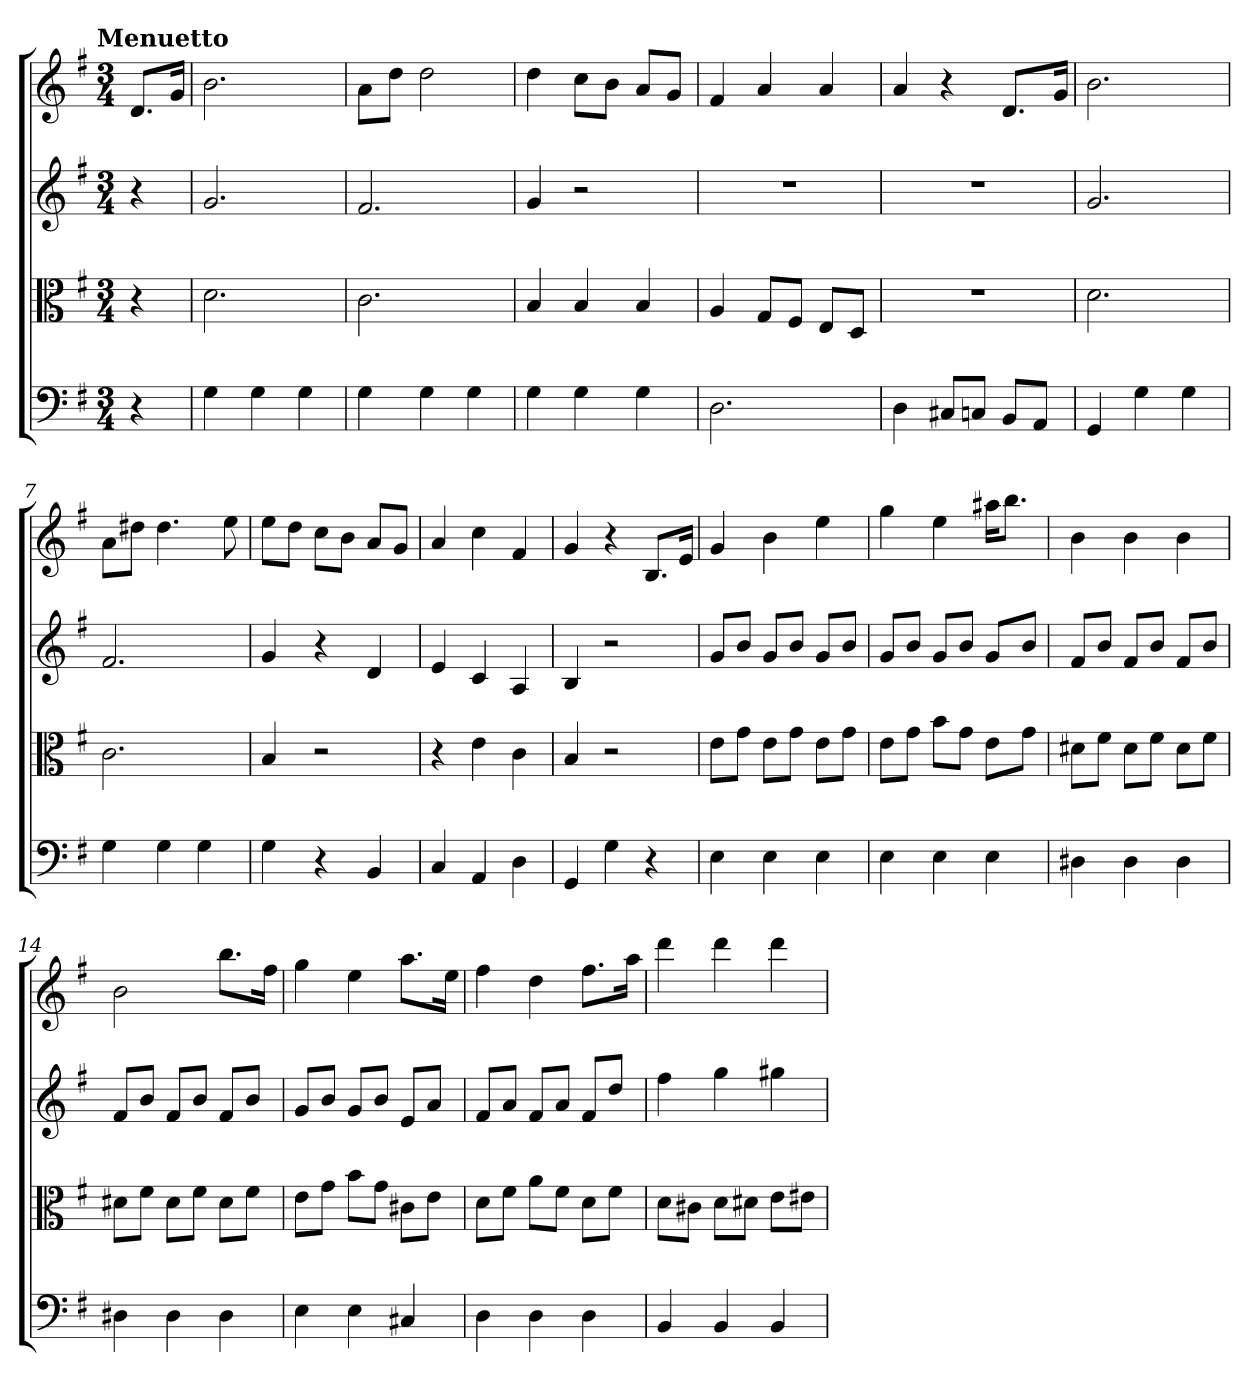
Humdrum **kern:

**kern	**kern	**kern	**kern
*part4	*part3	*part2	*part1
*staff4	*staff3	*staff2	*staff1
*clefF4	*clefC3	*	*
*k[f#]	*k[f#]	*k[f#]	*k[f#]
*G:	*G:	*G:	*G:
!!LO:TX:omd:t=Menuetto
*M3/4	*M3/4	*M3/4	*M3/4
=	=	=	=
4r	4r	4r	8.dL
.	.	.	16gJk
=1	=1	=1	=1
4G	2.d	2.g	2.b
4G	.	.	.
4G	.	.	.
=2	=2	=2	=2
4G	2.c	2.f#	8aL
.	.	.	8ddJ
4G	.	.	2dd
4G	.	.	.
=3	=3	=3	=3
4G	4B	4g	4dd
4G	4B	2r	8ccL
.	.	.	8bJ
4G	4B	.	8aL
.	.	.	8gJ
=4	=4	=4	=4
2.D	4A	2.r	4f#
.	8G/L	.	4a
.	8F#/J	.	.
.	8E/L	.	4a
.	8D/J	.	.
=5	=5	=5	=5
4D	2.r	2.r	4a
8C#X/L	.	.	4r
8Cn/J	.	.	.
8BB/L	.	.	8.dL
8AA/J	.	.	.
.	.	.	16gJk
=6	=6	=6	=6
4GG	2.d	2.g	2.b
4G	.	.	.
4G	.	.	.
=7	=7	=7	=7
4G	2.c	2.f#	8aL
.	.	.	8dd#XJ
4G	.	.	4.dd#
4G	.	.	.
.	.	.	8ee
=8	=8	=8	=8
4G	4B	4g	8eeL
.	.	.	8ddJ
4r	2r	4r	8ccL
.	.	.	8bJ
4BB	.	4d	8aL
.	.	.	8gJ
=9	=9	=9	=9
4C	4r	4e	4a
4AA	4e	4c	4cc
4D	4c	4A	4f#
=10	=10	=10	=10
4GG	4B	4B	4g
4G	2r	2r	4r
4r	.	.	8.BL
.	.	.	16eJk
=11	=11	=11	=11
4E	8e\L	8gL	4g
.	8g\J	8bJ	.
4E	8e\L	8gL	4b
.	8g\J	8bJ	.
4E	8e\L	8gL	4ee
.	8g\J	8bJ	.
=12	=12	=12	=12
4E	8e\L	8gL	4gg
.	8g\J	8bJ	.
4E	8b\L	8gL	4ee
.	8g\J	8bJ	.
4E	8e\L	8gL	16aa#XKL
.	.	.	8.bbJ
.	8g\J	8bJ	.
=13	=13	=13	=13
4D#X	8d#X\L	8f#L	4b
.	8f#\J	8bJ	.
4D#	8d#\L	8f#L	4b
.	8f#\J	8bJ	.
4D#	8d#\L	8f#L	4b
.	8f#\J	8bJ	.
=14	=14	=14	=14
4D#X	8d#X\L	8f#L	2b
.	8f#\J	8bJ	.
4D#	8d#\L	8f#L	.
.	8f#\J	8bJ	.
4D#	8d#\L	8f#L	8.bbL
.	8f#\J	8bJ	.
.	.	.	16ff#Jk
=15	=15	=15	=15
4E	8e\L	8gL	4gg
.	8g\J	8bJ	.
4E	8b\L	8gL	4ee
.	8g\J	8bJ	.
4C#X	8c#X\L	8eL	8.aaL
.	8e\J	8aJ	.
.	.	.	16eeJk
=16	=16	=16	=16
4D	8d\L	8f#L	4ff#
.	8f#\J	8aJ	.
4D	8a\L	8f#L	4dd
.	8f#\J	8aJ	.
4D	8d\L	8f#L	8.ff#L
.	8f#\J	8ddJ	.
.	.	.	16aaJk
=17	=17	=17	=17
4BB	8d\L	4ff#	4ddd
.	8c#X\J	.	.
4BB	8d\L	4gg	4ddd
.	8d#X\J	.	.
4BB	8e\L	4gg#X	4ddd
.	8e#X\J	.	.
=	=	=	=
*-	*-	*-	*-
